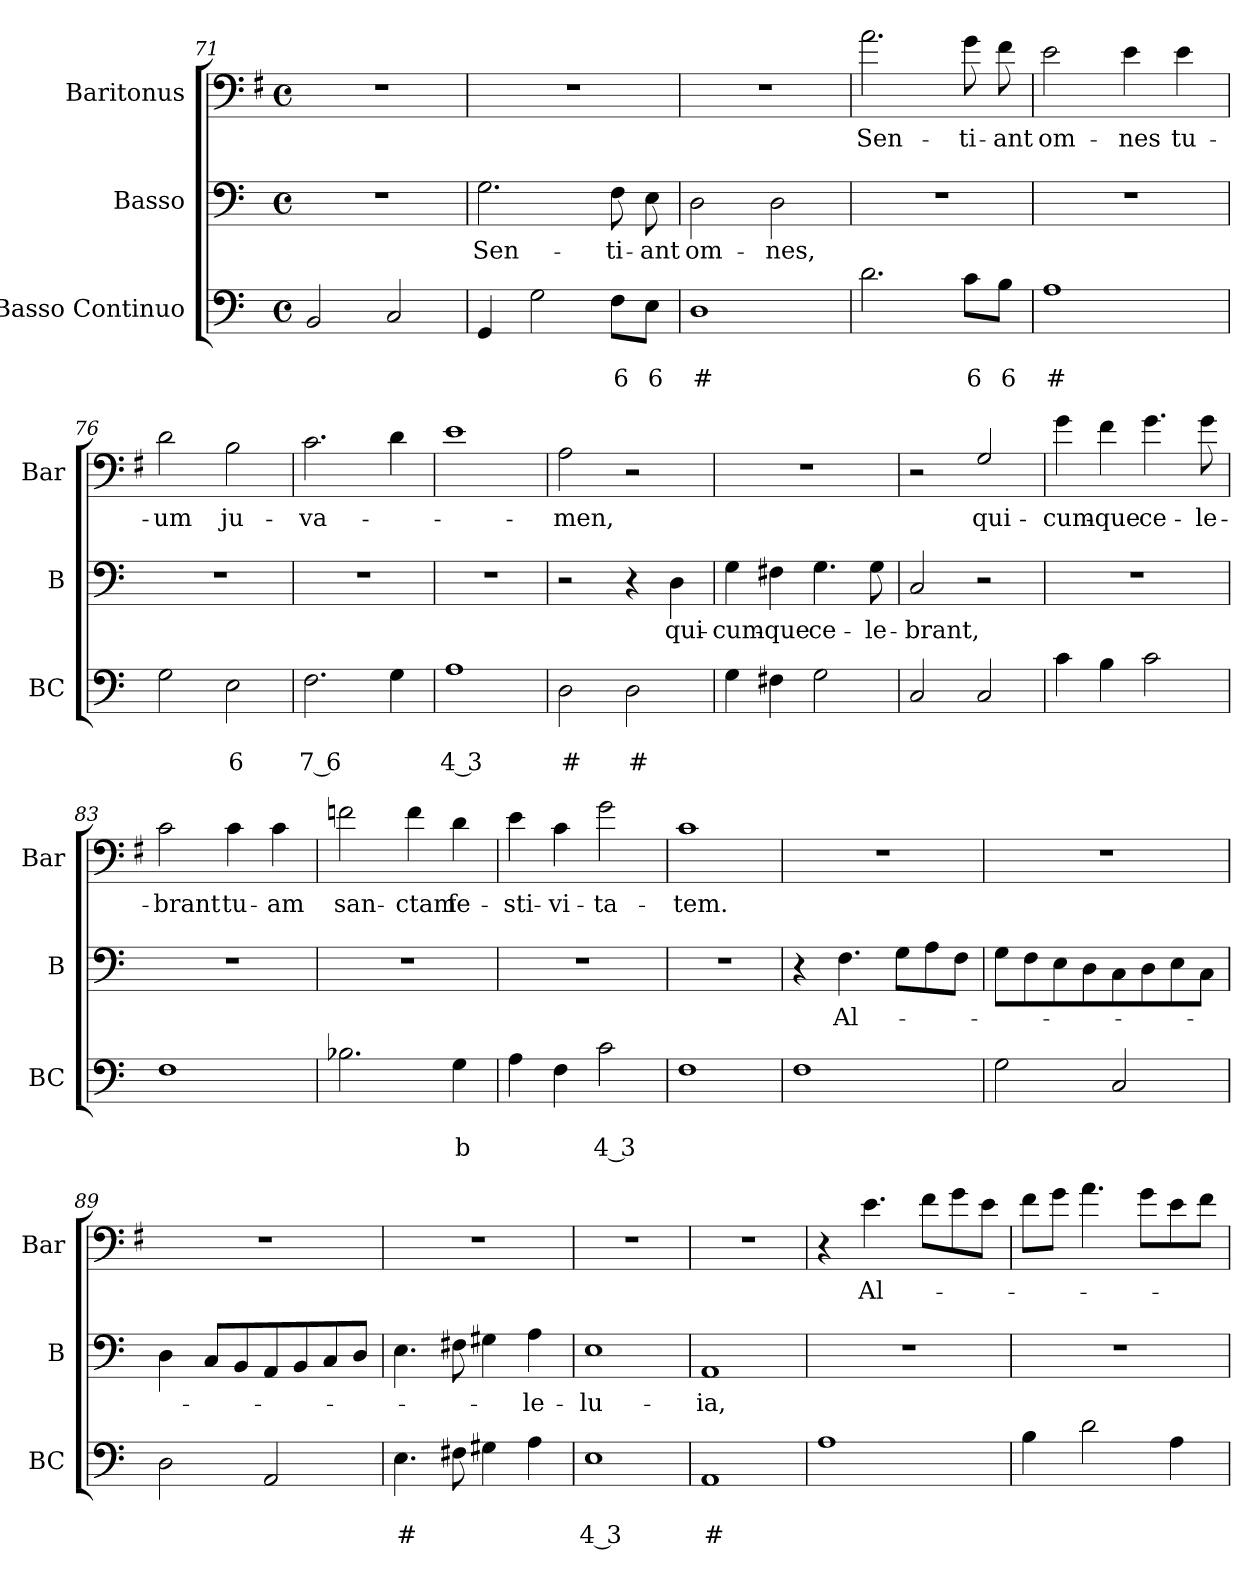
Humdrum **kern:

**kern	**text	**text	**kern	**text	**kern	**text
*part3	*part3	*part3	*part2	*part2	*part1	*part1
*staff3	*staff3	*staff3	*staff2	*staff2	*staff1	*staff1
*I"Basso Continuo	*	*	*I"Basso	*	*I"Baritonus	*
*I'BC	*	*	*I'B	*	*I'Bar	*
*clefF4	*	*	*clefF4	*	*clefF4	*
*	*	*	*	*	*ITrd4c7	*
*k[]	*	*	*k[]	*	*k[]	*
*C:	*	*	*C:	*	*C:	*
*M4/4	*	*	*M4/4	*	*M4/4	*
*met(c)	*	*	*met(c)	*	*met(c)	*
=71	=71	=71	=71	=71	=71	=71
2BB/	.	.	1r	.	1r	.
2C/	.	.	.	.	.	.
=72	=72	=72	=72	=72	=72	=72
!	!	!	!	!LO:LY:b	!	!
4GG/	.	.	2.G\	Sen-	1r	.
2G\	.	.	.	.	.	.
!	!	!LO:LY:b	!	!LO:LY:b	!	!
8F\L	.	6	8F\	-ti-	.	.
!	!	!LO:LY:b	!	!LO:LY:b	!	!
8E\J	.	6	8E\	-ant	.	.
=73	=73	=73	=73	=73	=73	=73
!	!	!LO:LY:b	!	!LO:LY:b	!	!
1D	.	#	2D\	om-	1r	.
!	!	!	!	!LO:LY:b	!	!
.	.	.	2D\	-nes,	.	.
!!LO:LB:g=z
=74	=74	=74	=74	=74	=74	=74
!	!	!	!	!	!	!LO:LY:b
2.d\	.	.	1r	.	2.d\	Sen-
!	!	!LO:LY:b	!	!	!	!LO:LY:b
8c\L	.	6	.	.	8c\	-ti-
!	!	!LO:LY:b	!	!	!	!LO:LY:b
8B\J	.	6	.	.	8B\	-ant
=75	=75	=75	=75	=75	=75	=75
!	!	!LO:LY:b	!	!	!	!LO:LY:b
1A	.	#	1r	.	2A\	om-
!	!	!	!	!	!	!LO:LY:b
.	.	.	.	.	4A\	-nes
!	!	!	!	!	!	!LO:LY:b
.	.	.	.	.	4A\	tu-
=76	=76	=76	=76	=76	=76	=76
!	!	!	!	!	!	!LO:LY:b
2G\	.	.	1r	.	2G\	-um
!	!	!LO:LY:b	!	!	!	!LO:LY:b
2E\	.	6	.	.	2E\	ju-
=77	=77	=77	=77	=77	=77	=77
!	!	!LO:LY:b	!	!	!	!LO:LY:b
2.F\	.	7 6	1r	.	2.F\	-va-
4G\	.	.	.	.	4G\	.
=78	=78	=78	=78	=78	=78	=78
!	!	!LO:LY:b	!	!	!	!
1A	.	4 3	1r	.	1A	.
=79	=79	=79	=79	=79	=79	=79
!	!	!LO:LY:b	!	!	!	!LO:LY:b
2D\	.	#	2r	.	2D\	-men,
!	!	!LO:LY:b	!	!	!	!
2D\	.	#	4r	.	2r	.
!	!	!	!	!LO:LY:b	!	!
.	.	.	4D\	qui-	.	.
=80	=80	=80	=80	=80	=80	=80
!	!	!	!	!LO:LY:b	!	!
4G\	.	.	4G\	-cum-	1r	.
!	!	!	!	!LO:LY:b	!	!
4F#X\	.	.	4F#X\	-que	.	.
!	!	!	!	!LO:LY:b	!	!
2G\	.	.	4.G\	ce-	.	.
!	!	!	!	!LO:LY:b	!	!
.	.	.	8G\	-le-	.	.
=81	=81	=81	=81	=81	=81	=81
!	!	!	!	!LO:LY:b	!	!
2C/	.	.	2C/	-brant,	2r	.
!	!	!	!	!	!	!LO:LY:b
2C/	.	.	2r	.	2C/	qui-
!!LO:LB:g=z
=82	=82	=82	=82	=82	=82	=82
!	!	!	!	!	!	!LO:LY:b
4c\	.	.	1r	.	4c\	-cum-
!	!	!	!	!	!	!LO:LY:b
4B\	.	.	.	.	4B\	-que
!	!	!	!	!	!	!LO:LY:b
2c\	.	.	.	.	4.c\	ce-
!	!	!	!	!	!	!LO:LY:b
.	.	.	.	.	8c\	-le-
=83	=83	=83	=83	=83	=83	=83
!	!	!	!	!	!	!LO:LY:b
1F	.	.	1r	.	2F\	-brant
!	!	!	!	!	!	!LO:LY:b
.	.	.	.	.	4F\	tu-
!	!	!	!	!	!	!LO:LY:b
.	.	.	.	.	4F\	-am
=84	=84	=84	=84	=84	=84	=84
!	!	!	!	!	!	!LO:LY:b
2.B-X\	.	.	1r	.	2B-X\	san-
!	!	!	!	!	!	!LO:LY:b
.	.	.	.	.	4B-\	-ctam
!	!	!LO:LY:b	!	!	!	!LO:LY:b
4G\	.	b	.	.	4G\	fe-
=85	=85	=85	=85	=85	=85	=85
!	!	!	!	!	!	!LO:LY:b
4A\	.	.	1r	.	4A\	-sti-
!	!	!	!	!	!	!LO:LY:b
4F\	.	.	.	.	4F\	-vi-
!	!	!LO:LY:b	!	!	!	!LO:LY:b
2c\	.	4 3	.	.	2c\	-ta-
=86	=86	=86	=86	=86	=86	=86
!	!	!	!	!	!	!LO:LY:b
1F	.	.	1r	.	1F	-tem.
=87	=87	=87	=87	=87	=87	=87
1F	.	.	4r	.	1r	.
!	!	!	!	!LO:LY:b	!	!
.	.	.	4.F\	Al-	.	.
.	.	.	8G\L	.	.	.
.	.	.	8A\	.	.	.
.	.	.	8F\J	.	.	.
=88	=88	=88	=88	=88	=88	=88
2G\	.	.	8G\L	.	1r	.
.	.	.	8F\	.	.	.
.	.	.	8E\	.	.	.
.	.	.	8D\	.	.	.
2C/	.	.	8C\	.	.	.
.	.	.	8D\	.	.	.
.	.	.	8E\	.	.	.
.	.	.	8C\J	.	.	.
!!LO:LB:g=z
=89	=89	=89	=89	=89	=89	=89
2D\	.	.	4D\	.	1r	.
.	.	.	8C/L	.	.	.
.	.	.	8BB/	.	.	.
2AA/	.	.	8AA/	.	.	.
.	.	.	8BB/	.	.	.
.	.	.	8C/	.	.	.
.	.	.	8D/J	.	.	.
=90	=90	=90	=90	=90	=90	=90
!	!	!LO:LY:b	!	!	!	!
4.E\	.	#	4.E\	.	1r	.
8F#X\	.	.	8F#X\	.	.	.
4G#X\	.	.	4G#X\	.	.	.
!	!	!	!	!LO:LY:b	!	!
4A\	.	.	4A\	-le-	.	.
=91	=91	=91	=91	=91	=91	=91
!	!	!LO:LY:b	!	!LO:LY:b	!	!
1E	.	4 3	1E	-lu-	1r	.
=92	=92	=92	=92	=92	=92	=92
!	!	!LO:LY:b	!	!LO:LY:b	!	!
1AA	.	#	1AA	-ia,	1r	.
=93	=93	=93	=93	=93	=93	=93
1A	.	.	1r	.	4r	.
!	!	!	!	!	!	!LO:LY:b
.	.	.	.	.	4.A\	Al-
.	.	.	.	.	8B\L	.
.	.	.	.	.	8c\	.
.	.	.	.	.	8A\J	.
=94	=94	=94	=94	=94	=94	=94
4B\	.	.	1r	.	8B\L	.
.	.	.	.	.	8c\J	.
2d\	.	.	.	.	4.d\	.
.	.	.	.	.	8c\L	.
4A\	.	.	.	.	8A\	.
.	.	.	.	.	8B\J	.
=	=	=	=	=	=	=
*-	*-	*-	*-	*-	*-	*-
